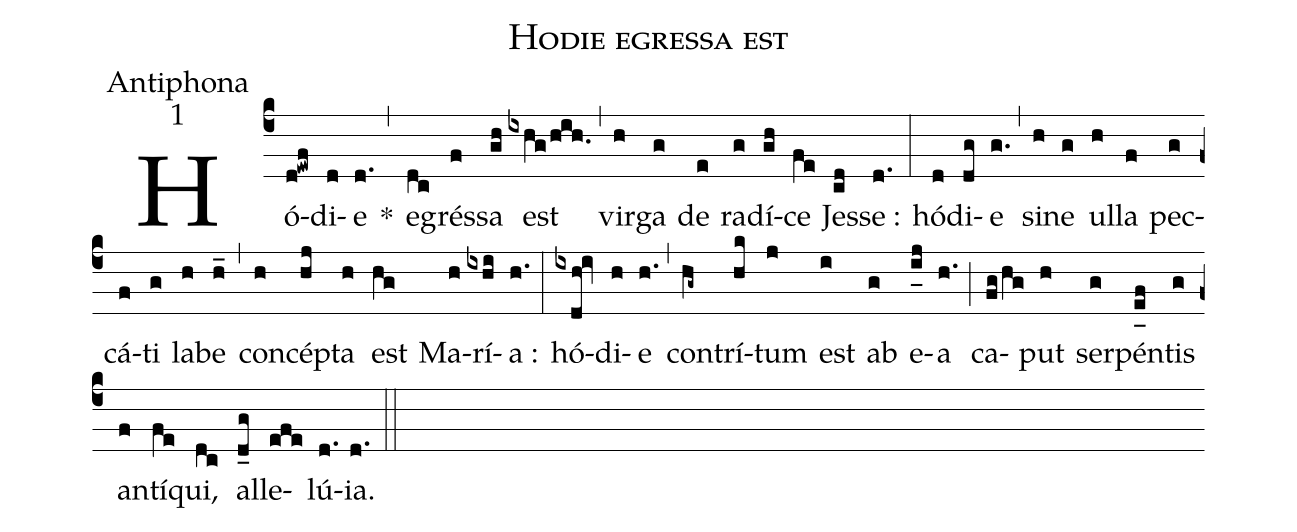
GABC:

name:Hodie egressa est;
office-part:Antiphona;
mode:1;
%%
(c4) Hó(d!ewf)di(d)e(d.) *(,) e(dc)grés(f)sa(gh) est(ixhg/hih.) (,) vir(h)ga(g) de(e) ra(g)dí(gh)ce(fe) Jes(cd)se :(d.) (:) hó(d)di(dg)e(g.) (,) si(h)ne(g) ul(h)la(f) pec(g)cá(f)ti(g) la(h)be(h_) (,) con(h)cé(hj)pta(h) est(hg) Ma(h)rí(ixhi)a :(h.) (:) hó(ixdh!iv)di(h)e(h.) (,) con(hg~)trí(hk)tum(j) est(i) ab(g) e(i_[uh:l]j)a(h.) (;) ca(fg/hg)put(h) ser(g)pén(e_[uh:l]f)tis(g) an(f)tí(fe)qui,(dc) al(d_g)le(efe)lú(d.){ia}.(d.) (::)
